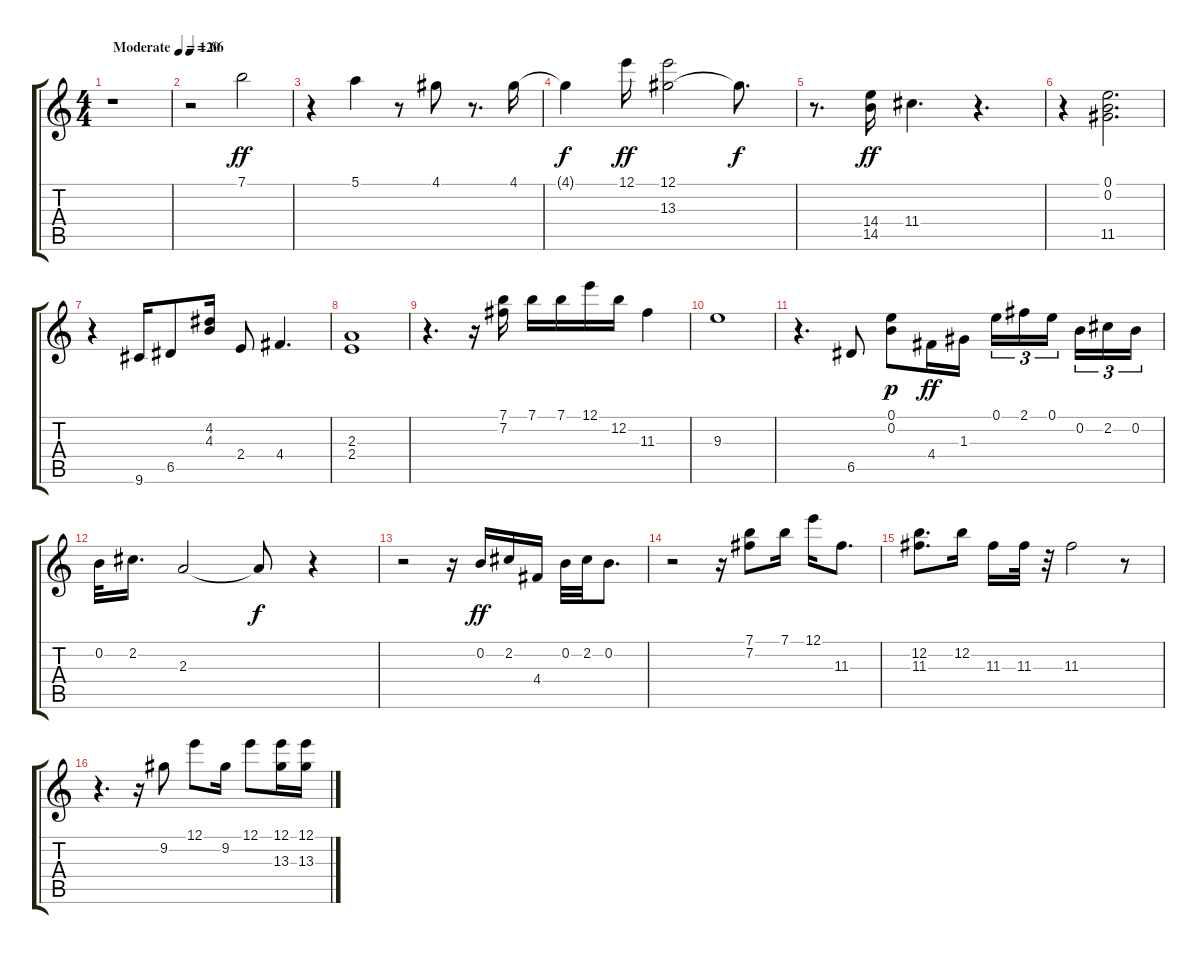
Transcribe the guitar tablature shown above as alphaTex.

\track "" {instrument distortionguitar}
\staff {score tabs}
\tuning (E4 B3 G3 D3 A2 E2) {hide}
\ts (4 4)
\tempo (120 "Moderate")
\clef g2
\ks c
r.1{dy ff instrument distortionguitar} |
\tempo 66
r.2 7.1.2 |
r.4 5.1.4 r.8 4.1.8 r.8{d} 4.1.16 |
4.1{t}.4{dy f} 12.1.16{dy ff} (12.1 13.3).2 13.3{t}.8{d dy f} |
r.8{d} (14.4 14.5).16{dy ff} 11.4.4{d} r.4{d} |
r.4 (0.1 0.2 11.5).2{d} |
r.4 9.6.16 6.5.8 (4.2 4.3).16 2.4.8 4.4.4{d} |
(2.3 2.4).1 |
r.4{d} r.16 (7.1 7.2).16 7.1.16 7.1.16 12.1.16 12.2.16 11.3.4 |
9.3.1 |
r.4{d} 6.5.8 (0.1 0.2).8{dy p} 4.4.16{dy ff} 1.3.16 0.1.16{tu (3 2)} 2.1.16{tu (3 2)} 0.1.16{tu (3 2) beam splitsecondary} 0.2.16{tu (3 2)} 2.2.16{tu (3 2)} 0.2.16{tu (3 2)} |
0.2.32 2.2.16{d} 2.3.2 2.3{t}.8{dy f} r.4 |
r.2 r.16 0.2.16{dy ff} 2.2.16 4.4.16 0.2.32 2.2.32 0.2.8{d} |
r.2 r.16 (7.1 7.2).8 7.1.16 12.1.16 11.3.8{d} |
(12.2 11.3).8{d} 12.2.16 11.3.16 11.3.32 r.32 11.3.2 r.8 |
r.4{d} r.16 9.2.8 12.1.8 9.2.16 12.1.8 (12.1 13.3).16 (12.1 13.3).16
